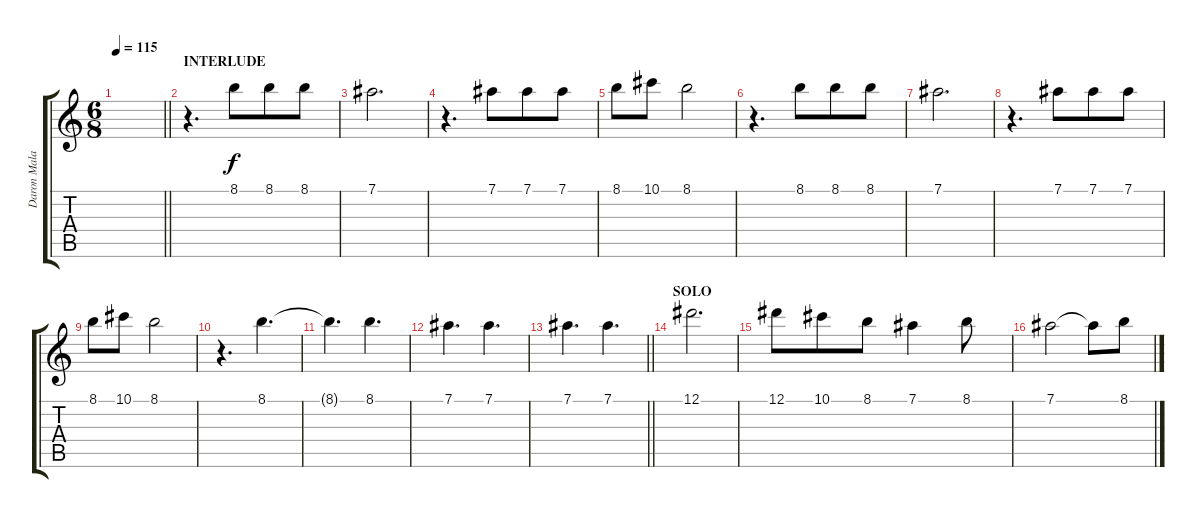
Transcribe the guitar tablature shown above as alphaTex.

\track ("Daron Malakian solo guitar 1" "Daron Mala") {instrument acousticguitarsteel}
\staff {score tabs}
\tuning (Eb4 Bb3 Gb3 Db3 Ab2 Eb2) {hide}
\ts (6 8)
\tempo 115
\clef g2
\barLineRight lightlight
\ks c
|
\section ("" "INTERLUDE")
r.4{d} 8.1.8 8.1.8 8.1.8 |
7.1.2{d} |
r.4{d} 7.1.8 7.1.8 7.1.8 |
8.1.8 10.1.8 8.1.2 |
r.4{d} 8.1.8 8.1.8 8.1.8 |
7.1.2{d} |
r.4{d} 7.1.8 7.1.8 7.1.8 |
8.1.8 10.1.8 8.1.2 |
r.4{d} 8.1.4{d} |
8.1{t}.4{d} 8.1.4{d} |
7.1.4{d} 7.1.4{d} |
\barLineRight lightlight
7.1.4{d} 7.1.4{d} |
\section ("" "SOLO")
12.1.2{d} |
12.1.8 10.1.8 8.1.8 7.1.4 8.1.8 |
7.1.2 7.1{t}.8 8.1.8
